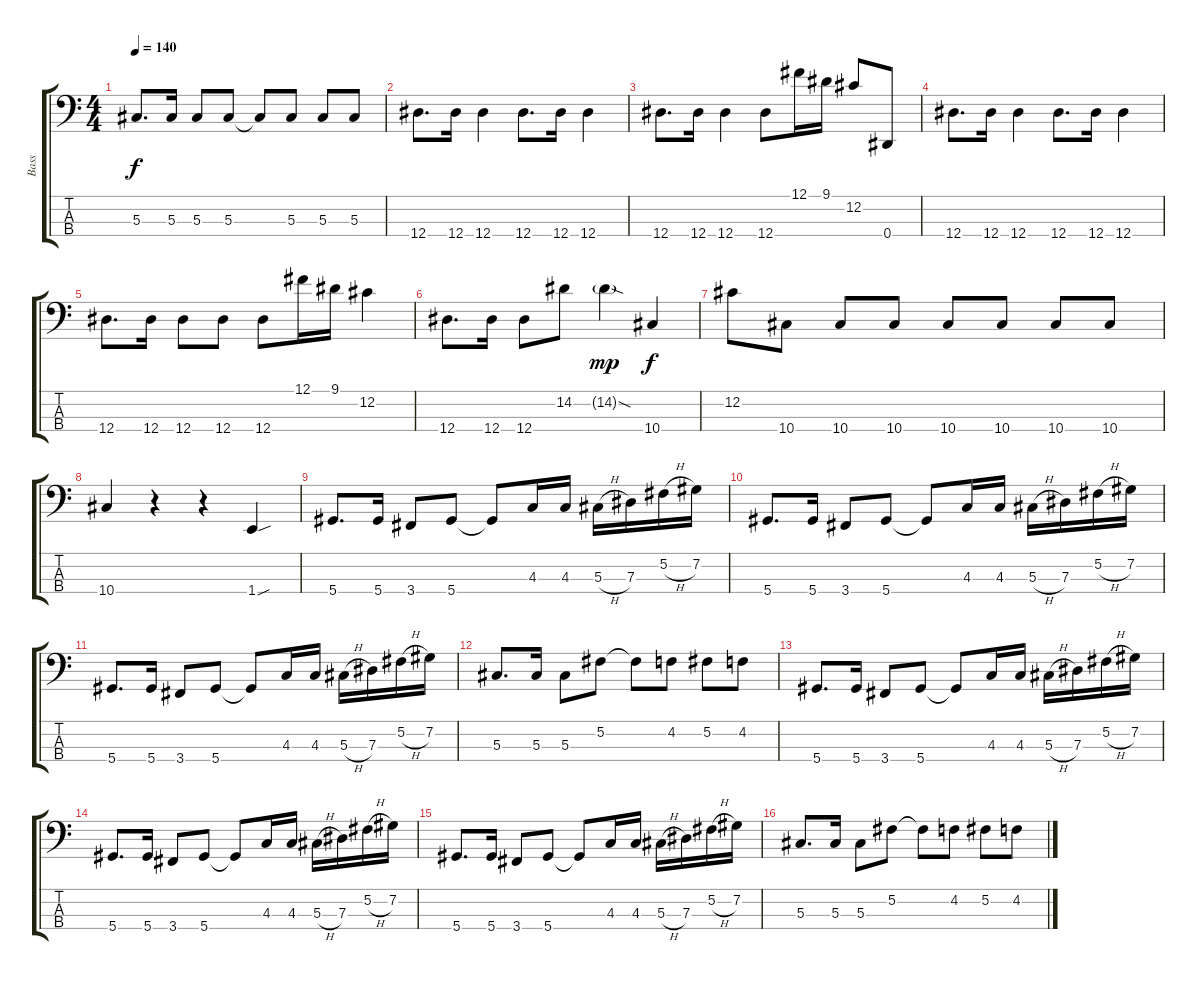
\track ("Bass" "Bass") {instrument electricbassfinger}
\staff {score tabs}
\tuning (Gb2 Db2 Ab1 Eb1) {hide}
\ts (4 4)
\tempo 140
\clef f4
\ks c
5.3.8{d dy f} 5.3.16 5.3.8 5.3.8 5.3{t}.8 5.3.8 5.3.8 5.3.8 |
12.4.8{d} 12.4.16 12.4.4 12.4.8{d} 12.4.16 12.4.4 |
12.4.8{d} 12.4.16 12.4.4 12.4.8 12.1.16 9.1.16 12.2.8 0.4.8 |
12.4.8{d} 12.4.16 12.4.4 12.4.8{d} 12.4.16 12.4.4 |
12.4.8{d} 12.4.16 12.4.8 12.4.8 12.4.8 12.1.16 9.1.16 12.2.4 |
12.4.8{d} 12.4.16 12.4.8 14.2.8 14.2{sod g}.4{dy mp} 10.4.4{dy f} |
12.2.8 10.4.8 10.4.8 10.4.8 10.4.8 10.4.8 10.4.8 10.4.8 |
10.4.4 r.4 r.4 1.4{sou}.4 |
5.4.8{d} 5.4.16 3.4.8 5.4.8 5.4{t}.8 4.3.16 4.3.16 5.3{h}.16 7.3.16 5.2{h}.16 7.2.16 |
5.4.8{d} 5.4.16 3.4.8 5.4.8 5.4{t}.8 4.3.16 4.3.16 5.3{h}.16 7.3.16 5.2{h}.16 7.2.16 |
5.4.8{d} 5.4.16 3.4.8 5.4.8 5.4{t}.8 4.3.16 4.3.16 5.3{h}.16 7.3.16 5.2{h}.16 7.2.16 |
5.3.8{d} 5.3.16 5.3.8 5.2.8 5.2{t}.8 4.2.8 5.2.8 4.2.8 |
5.4.8{d} 5.4.16 3.4.8 5.4.8 5.4{t}.8 4.3.16 4.3.16 5.3{h}.16 7.3.16 5.2{h}.16 7.2.16 |
5.4.8{d} 5.4.16 3.4.8 5.4.8 5.4{t}.8 4.3.16 4.3.16 5.3{h}.16 7.3.16 5.2{h}.16 7.2.16 |
5.4.8{d} 5.4.16 3.4.8 5.4.8 5.4{t}.8 4.3.16 4.3.16 5.3{h}.16 7.3.16 5.2{h}.16 7.2.16 |
5.3.8{d} 5.3.16 5.3.8 5.2.8 5.2{t}.8 4.2.8 5.2.8 4.2.8
